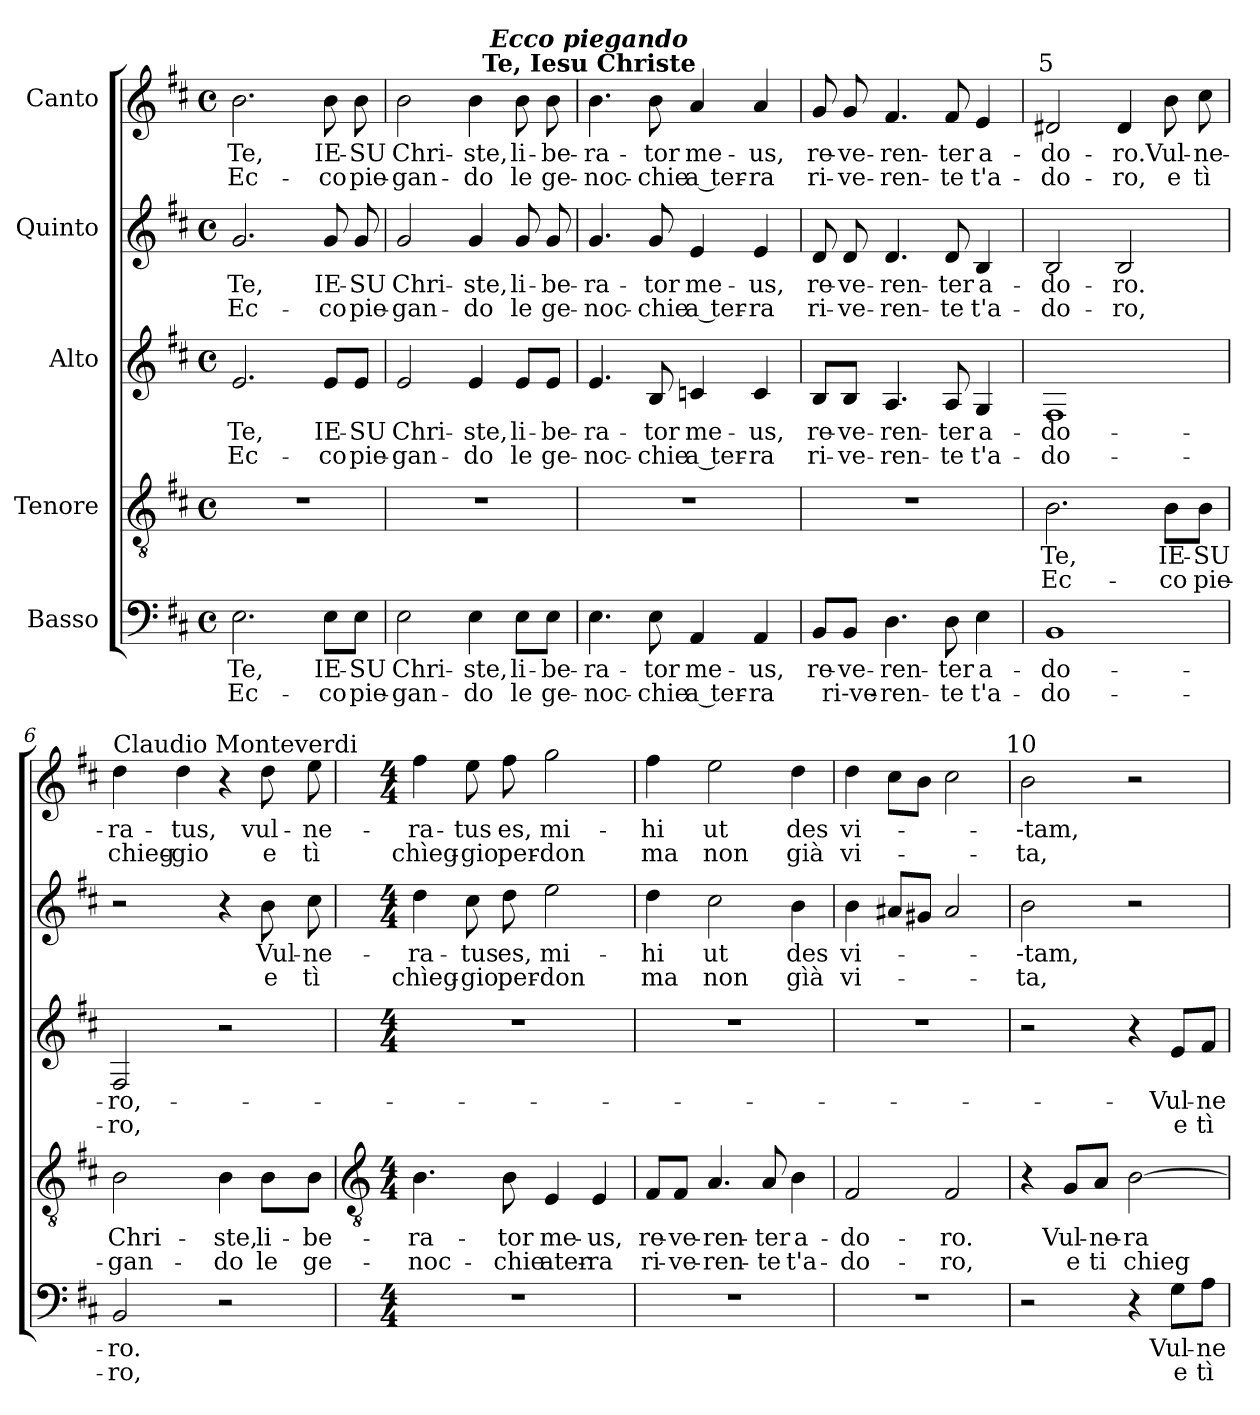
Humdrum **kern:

**kern	**text	**text	**kern	**text	**text	**kern	**text	**text	**kern	**text	**text	**kern	**text	**text
*part5	*part5	*part5	*part4	*part4	*part4	*part3	*part3	*part3	*part2	*part2	*part2	*part1	*part1	*part1
*staff5	*staff5	*staff5	*staff4	*staff4	*staff4	*staff3	*staff3	*staff3	*staff2	*staff2	*staff2	*staff1	*staff1	*staff1
*I"Basso	*	*	*I"Tenore	*	*	*I"Alto	*	*	*I"Quinto	*	*	*I"Canto	*	*
*clefF4	*	*	*clefGv2	*	*	*clefG2	*	*	*clefG2	*	*	*clefG2	*	*
*k[f#c#]	*	*	*k[f#c#]	*	*	*k[f#c#]	*	*	*k[f#c#]	*	*	*k[f#c#]	*	*
*D:	*	*	*D:	*	*	*D:	*	*	*D:	*	*	*D:	*	*
*M4/4	*	*	*M4/4	*	*	*M4/4	*	*	*M4/4	*	*	*M4/4	*	*
*met(c)	*	*	*met(c)	*	*	*met(c)	*	*	*met(c)	*	*	*met(c)	*	*
=1	=1	=1	=1	=1	=1	=1	=1	=1	=1	=1	=1	=1	=1	=1
!	!LO:LY:b	!LO:LY:b	!	!	!	!	!LO:LY:b	!LO:LY:b	!	!LO:LY:b	!LO:LY:b	!	!LO:LY:b	!LO:LY:b
2.E	Te,	Ec-	1r	.	.	2.e	Te,	Ec-	2.g	Te,	Ec-	2.b	Te,	Ec-
!	!LO:LY:b	!LO:LY:b	!	!	!	!	!LO:LY:b	!LO:LY:b	!	!LO:LY:b	!LO:LY:b	!	!LO:LY:b	!LO:LY:b
8E\L	-IE-	-co	.	.	.	8e/L	-IE-	-co	8g	-IE-	-co	8b	-IE-	-co
!	!LO:LY:b	!LO:LY:b	!	!	!	!	!LO:LY:b	!LO:LY:b	!	!LO:LY:b	!LO:LY:b	!	!LO:LY:b	!LO:LY:b
8E\J	SU	pie-	.	.	.	8e/J	SU	pie-	8g	SU	pie-	8b	SU	pie-
=2	=2	=2	=2	=2	=2	=2	=2	=2	=2	=2	=2	=2	=2	=2
!	!LO:LY:b	!LO:LY:b	!	!	!	!	!LO:LY:b	!LO:LY:b	!	!LO:LY:b	!LO:LY:b	!	!LO:LY:b	!LO:LY:b
2E	-Chri-	-gan-	1r	.	.	2e	-Chri-	-gan-	2g	-Chri-	-gan-	2b	-Chri-	-gan-
!	!LO:LY:b	!LO:LY:b	!	!	!	!	!LO:LY:b	!LO:LY:b	!	!LO:LY:b	!LO:LY:b	!	!LO:LY:b	!LO:LY:b
4E	-ste,	do	.	.	.	4e	-ste,	do	4g	-ste,	do	4b	-ste,	do
!	!LO:LY:b	!LO:LY:b	!	!	!	!	!LO:LY:b	!LO:LY:b	!	!LO:LY:b	!LO:LY:b	!	!LO:LY:b	!LO:LY:b
8E\L	li-	-le	.	.	.	8e/L	li-	-le	8g	li-	-le	8b	li-	-le
!	!LO:LY:b	!LO:LY:b	!	!	!	!	!LO:LY:b	!LO:LY:b	!	!LO:LY:b	!LO:LY:b	!	!LO:LY:b	!LO:LY:b
8E\J	be-	-ge-	.	.	.	8e/J	be-	-ge-	8g	be-	-ge-	8b	be-	-ge-
=3	=3	=3	=3	=3	=3	=3	=3	=3	=3	=3	=3	=3	=3	=3
!	!	!	!	!	!	!	!	!	!	!	!	!LO:TX:a:B:cj:t=Te, Iesu Christe	!	!
!	!	!	!	!	!	!	!	!	!	!	!	!LO:TX:a:Bi:cj:t=Ecco piegando	!	!
!	!LO:LY:b	!LO:LY:b	!	!	!	!	!LO:LY:b	!LO:LY:b	!	!LO:LY:b	!LO:LY:b	!	!LO:LY:b	!LO:LY:b
4.E	-ra-	-noc-	1r	.	.	4.e	-ra-	-noc-	4.g	-ra-	-noc-	4.b	-ra-	-noc-
!	!LO:LY:b	!LO:LY:b	!	!	!	!	!LO:LY:b	!LO:LY:b	!	!LO:LY:b	!LO:LY:b	!	!LO:LY:b	!LO:LY:b
8E	-tor	chie	.	.	.	8B	-tor	chie	8g	-tor	chie	8b	-tor	chie
!	!LO:LY:b	!LO:LY:b	!	!	!	!	!LO:LY:b	!LO:LY:b	!	!LO:LY:b	!LO:LY:b	!	!LO:LY:b	!LO:LY:b
4AA	me-	-a ter-	.	.	.	4cn	me-	-a ter-	4e	me-	-a ter-	4a	me-	-a ter-
!	!LO:LY:b	!LO:LY:b	!	!	!	!	!LO:LY:b	!LO:LY:b	!	!LO:LY:b	!LO:LY:b	!	!LO:LY:b	!LO:LY:b
4AA	-us,	ra	.	.	.	4c	-us,	ra	4e	-us,	ra	4a	-us,	ra
=4	=4	=4	=4	=4	=4	=4	=4	=4	=4	=4	=4	=4	=4	=4
!	!LO:LY:b	!	!	!	!	!	!LO:LY:b	!LO:LY:b	!	!LO:LY:b	!LO:LY:b	!	!LO:LY:b	!LO:LY:b
8BB/L	re-	.	1r	.	.	8B/L	re-	-ri-	8d	re-	-ri-	8g	re-	-ri-
!	!LO:LY:b	!LO:LY:b	!	!	!	!	!LO:LY:b	!LO:LY:b	!	!LO:LY:b	!LO:LY:b	!	!LO:LY:b	!LO:LY:b
8BB/J	-ve-	-ri-ve-	.	.	.	8B/J	-ve-	-ve-	8d	-ve-	-ve-	8g	-ve-	-ve-
!	!LO:LY:b	!LO:LY:b	!	!	!	!	!LO:LY:b	!LO:LY:b	!	!LO:LY:b	!LO:LY:b	!	!LO:LY:b	!LO:LY:b
4.D	-ren-	-ren-	.	.	.	4.A	-ren-	-ren-	4.d	-ren-	-ren-	4.f#	-ren-	-ren-
!	!LO:LY:b	!LO:LY:b	!	!	!	!	!LO:LY:b	!LO:LY:b	!	!LO:LY:b	!LO:LY:b	!	!LO:LY:b	!LO:LY:b
8D	-ter	te	.	.	.	8A	-ter	te	8d	-ter	te	8f#	-ter	te
!	!LO:LY:b	!LO:LY:b	!	!	!	!	!LO:LY:b	!LO:LY:b	!	!LO:LY:b	!LO:LY:b	!	!LO:LY:b	!LO:LY:b
4E	a-	-t'a-	.	.	.	4G	a-	-t'a-	4B	a-	-t'a-	4e	a-	-t'a-
=5	=5	=5	=5	=5	=5	=5	=5	=5	=5	=5	=5	=5	=5	=5
!	!	!	!	!	!	!	!	!	!	!	!	!LO:TX:a:cj:t=5	!	!
!	!LO:LY:b	!LO:LY:b	!	!LO:LY:b	!LO:LY:b	!	!LO:LY:b	!LO:LY:b	!	!LO:LY:b	!LO:LY:b	!	!LO:LY:b	!LO:LY:b
1BB	-do-	-do-	2.B	Te,	Ec-	1F#	-do-	-do-	2B	-do-	-do-	2d#X	-do-	-do-
!	!	!	!	!	!	!	!	!	!	!LO:LY:b	!LO:LY:b	!	!LO:LY:b	!LO:LY:b
.	.	.	.	.	.	.	.	.	2B	-ro.	ro,	4d#	-ro.	ro,
!	!	!	!	!LO:LY:b	!LO:LY:b	!	!	!	!	!	!	!	!LO:LY:b	!LO:LY:b
.	.	.	8B\L	-IE-	-co	.	.	.	.	.	.	8b	Vul-	-e
!	!	!	!	!LO:LY:b	!LO:LY:b	!	!	!	!	!	!	!	!LO:LY:b	!LO:LY:b
.	.	.	8B\J	SU	pie-	.	.	.	.	.	.	8cc#	ne-	-tì
=6	=6	=6	=6	=6	=6	=6	=6	=6	=6	=6	=6	=6	=6	=6
!	!	!	!	!	!	!	!	!	!	!	!	!LO:TX:a:t=Claudio Monteverdi	!	!
!	!LO:LY:b	!LO:LY:b	!	!LO:LY:b	!LO:LY:b	!	!LO:LY:b	!LO:LY:b	!	!	!	!	!LO:LY:b	!LO:LY:b
2BB	-ro.	ro,	2B	-Chri-	-gan-	2F#	-ro,-	-ro,	2r	.	.	4dd	ra-	-chieg-
!	!	!	!	!	!	!	!	!	!	!	!	!	!LO:LY:b	!LO:LY:b
.	.	.	.	.	.	.	.	.	.	.	.	4dd	-tus,	gio
!	!	!	!	!LO:LY:b	!LO:LY:b	!	!	!	!	!	!	!	!	!
2r	.	.	4B	-ste,	do	2r	.	.	4r	.	.	4r	.	.
!	!	!	!	!LO:LY:b	!LO:LY:b	!	!	!	!	!LO:LY:b	!LO:LY:b	!	!LO:LY:b	!LO:LY:b
.	.	.	8B\L	li-	-le	.	.	.	8b	Vul-	-e	8dd	vul-	-e
!	!	!	!	!LO:LY:b	!LO:LY:b	!	!	!	!	!LO:LY:b	!LO:LY:b	!	!LO:LY:b	!LO:LY:b
.	.	.	8B\J	be-	-ge-	.	.	.	8cc#	ne-	-tì	8ee	ne-	-tì
!!LO:LB:g=z
=7	=7	=7	=7	=7	=7	=7	=7	=7	=7	=7	=7	=7	=7	=7
*	*	*	*clefGv2	*	*	*	*	*	*	*	*	*	*	*
*M4/4	*	*	*M4/4	*	*	*M4/4	*	*	*M4/4	*	*	*M4/4	*	*
!	!	!	!	!LO:LY:b	!LO:LY:b	!	!	!	!	!LO:LY:b	!LO:LY:b	!	!LO:LY:b	!LO:LY:b
1r	.	.	4.B	-ra-	-noc-	1r	.	.	4dd	ra-	-chìeg-	4ff#	ra-	-chìeg-
!	!	!	!	!	!	!	!	!	!	!LO:LY:b	!LO:LY:b	!	!LO:LY:b	!LO:LY:b
.	.	.	.	.	.	.	.	.	8cc#	-tus	gio	8ee	-tus	gio
!	!	!	!	!LO:LY:b	!LO:LY:b	!	!	!	!	!LO:LY:b	!LO:LY:b	!	!LO:LY:b	!LO:LY:b
.	.	.	8B	-tor	chie	.	.	.	8dd	es,	per-	8ff#	es,	per-
!	!	!	!	!LO:LY:b	!LO:LY:b	!	!	!	!	!LO:LY:b	!LO:LY:b	!	!LO:LY:b	!LO:LY:b
.	.	.	4E	me-	-ater-	.	.	.	2ee	-mi-	-don	2gg	-mi-	-don
!	!	!	!	!LO:LY:b	!LO:LY:b	!	!	!	!	!	!	!	!	!
.	.	.	4E	-us,	ra	.	.	.	.	.	.	.	.	.
=8	=8	=8	=8	=8	=8	=8	=8	=8	=8	=8	=8	=8	=8	=8
!	!	!	!	!LO:LY:b	!LO:LY:b	!	!	!	!	!LO:LY:b	!LO:LY:b	!	!LO:LY:b	!LO:LY:b
1r	.	.	8F#/L	re-	-ri-	1r	.	.	4dd	hi	ma	4ff#	hi	ma
!	!	!	!	!LO:LY:b	!LO:LY:b	!	!	!	!	!	!	!	!	!
.	.	.	8F#/J	-ve-	-ve-	.	.	.	.	.	.	.	.	.
!	!	!	!	!LO:LY:b	!LO:LY:b	!	!	!	!	!LO:LY:b	!LO:LY:b	!	!LO:LY:b	!LO:LY:b
.	.	.	4.A	-ren-	-ren-	.	.	.	2cc#	ut	non	2ee	ut	non
!	!	!	!	!LO:LY:b	!LO:LY:b	!	!	!	!	!	!	!	!	!
.	.	.	8A	-ter	te	.	.	.	.	.	.	.	.	.
!	!	!	!	!LO:LY:b	!LO:LY:b	!	!	!	!	!LO:LY:b	!LO:LY:b	!	!LO:LY:b	!LO:LY:b
.	.	.	4B	a-	-t'a-	.	.	.	4b	des	gìà	4dd	des	già
=9	=9	=9	=9	=9	=9	=9	=9	=9	=9	=9	=9	=9	=9	=9
!	!	!	!	!LO:LY:b	!LO:LY:b	!	!	!	!	!LO:LY:b	!LO:LY:b	!	!LO:LY:b	!LO:LY:b
1r	.	.	2F#	-do-	-do-	1r	.	.	4b	vi-	-vi-	4dd	vi-	-vi-
.	.	.	.	.	.	.	.	.	8a#XL	.	.	8cc#L	.	.
.	.	.	.	.	.	.	.	.	8g#XJ	.	.	8bJ	.	.
!	!	!	!	!LO:LY:b	!LO:LY:b	!	!	!	!	!	!	!	!	!
.	.	.	2F#	-ro.	ro,	.	.	.	2a#	.	.	2cc#	.	.
=10	=10	=10	=10	=10	=10	=10	=10	=10	=10	=10	=10	=10	=10	=10
!	!	!	!	!	!	!	!	!	!	!	!	!LO:TX:a:cj:t=10	!	!
!	!	!	!	!	!	!	!	!	!	!LO:LY:b	!LO:LY:b	!	!LO:LY:b	!LO:LY:b
2r	.	.	4r	.	.	2r	.	.	2b	--tam,	-ta,	2b	--tam,	-ta,
!	!	!	!	!LO:LY:b	!LO:LY:b	!	!	!	!	!	!	!	!	!
.	.	.	8G/L	Vul-	-e	.	.	.	.	.	.	.	.	.
!	!	!	!	!LO:LY:b	!LO:LY:b	!	!	!	!	!	!	!	!	!
.	.	.	8A/J	ne-	-ti	.	.	.	.	.	.	.	.	.
!	!	!	!	!LO:LY:b	!LO:LY:b	!	!	!	!	!	!	!	!	!
4r	.	.	[2B	ra-	-chieg-	4r	.	.	2r	.	.	2r	.	.
!	!LO:LY:b	!LO:LY:b	!	!	!	!	!LO:LY:b	!LO:LY:b	!	!	!	!	!	!
8G\L	Vul-	-e	.	.	.	8e/L	Vul-	-e	.	.	.	.	.	.
!	!LO:LY:b	!LO:LY:b	!	!	!	!	!LO:LY:b	!LO:LY:b	!	!	!	!	!	!
8A\J	ne-	-tì	.	.	.	8f#/J	ne-	-tì	.	.	.	.	.	.
=	=	=	=	=	=	=	=	=	=	=	=	=	=	=
*-	*-	*-	*-	*-	*-	*-	*-	*-	*-	*-	*-	*-	*-	*-
